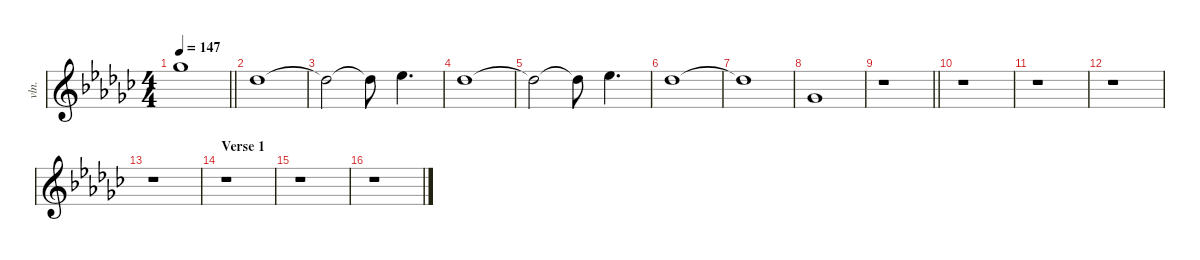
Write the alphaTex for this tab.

\defaultSystemsLayout 8
\hideDynamics
\bracketExtendMode nobrackets
\otherSystemsTrackNameOrientation horizontal
\track ("Keyboards 1-show" "vln.") {defaultSystemsLayout 4 instrument stringensemble1}
\staff {score}
\tuning (Eb4 Bb3 Gb3 Db3 Ab2 Eb2)
\ts (4 4)
\tempo 147
\clef g2
\barLineRight lightlight
\ks ebminor
15.1{t acc b}.1{dy fff beam Down} |
10.1{acc b}.1{beam Down} |
10.1{t acc b}.2{beam Down} 10.1{t acc b}.8{beam Down} 12.1{acc b}.4{d beam Down} |
10.1{acc b}.1{beam Down} |
10.1{t acc b}.2{beam Down} 10.1{t acc b}.8{beam Down} 12.1{acc b}.4{d beam Down} |
10.1{acc b}.1{beam Down} |
10.1{t acc b}.1{beam Down} |
3.1{acc b}.1{beam Up} |
\barLineRight lightlight
r.1{beam Down} |
r.1{beam Down} |
r.1{beam Down} |
r.1{beam Down} |
r.1{beam Down} |
\section ("" "Verse 1")
r.1{beam Down} |
r.1{beam Down} |
r.1{beam Down}
